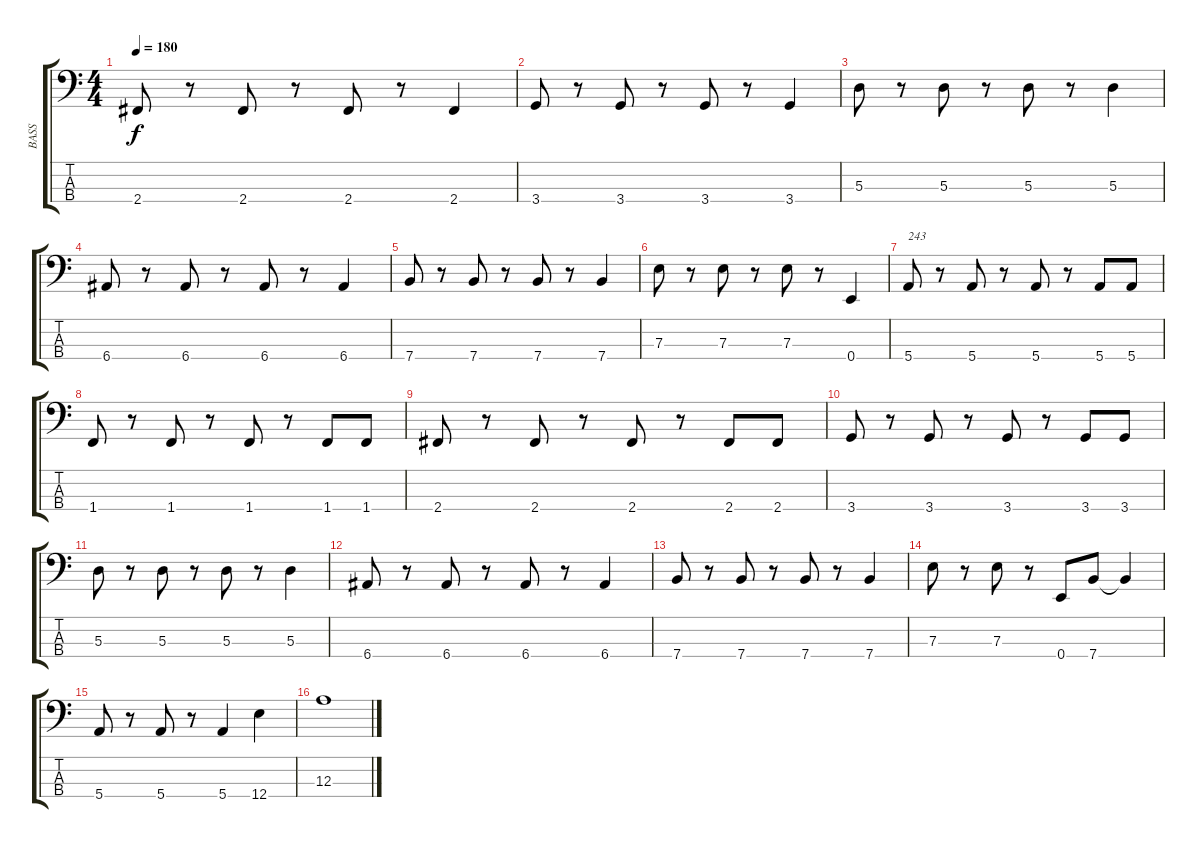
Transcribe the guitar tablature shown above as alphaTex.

\track ("BASS" "BASS") {instrument electricbasspick}
\staff {score tabs}
\tuning (G2 D2 A1 E1) {hide}
\ts (4 4)
\tempo 180
\clef f4
\ks c
2.4.8{dy f} r.8 2.4.8 r.8 2.4.8 r.8 2.4.4 |
3.4.8 r.8 3.4.8 r.8 3.4.8 r.8 3.4.4 |
5.3.8 r.8 5.3.8 r.8 5.3.8 r.8 5.3.4 |
6.4.8 r.8 6.4.8 r.8 6.4.8 r.8 6.4.4 |
7.4.8 r.8 7.4.8 r.8 7.4.8 r.8 7.4.4 |
7.3.8 r.8 7.3.8 r.8 7.3.8 r.8 0.4.4 |
5.4.8{txt "243"} r.8 5.4.8 r.8 5.4.8 r.8 5.4.8 5.4.8 |
1.4.8 r.8 1.4.8 r.8 1.4.8 r.8 1.4.8 1.4.8 |
2.4.8 r.8 2.4.8 r.8 2.4.8 r.8 2.4.8 2.4.8 |
3.4.8 r.8 3.4.8 r.8 3.4.8 r.8 3.4.8 3.4.8 |
5.3.8 r.8 5.3.8 r.8 5.3.8 r.8 5.3.4 |
6.4.8 r.8 6.4.8 r.8 6.4.8 r.8 6.4.4 |
7.4.8 r.8 7.4.8 r.8 7.4.8 r.8 7.4.4 |
7.3.8 r.8 7.3.8 r.8 0.4.8 7.4.8 7.4{t}.4 |
5.4.8 r.8 5.4.8 r.8 5.4.4 12.4.4 |
12.3.1
